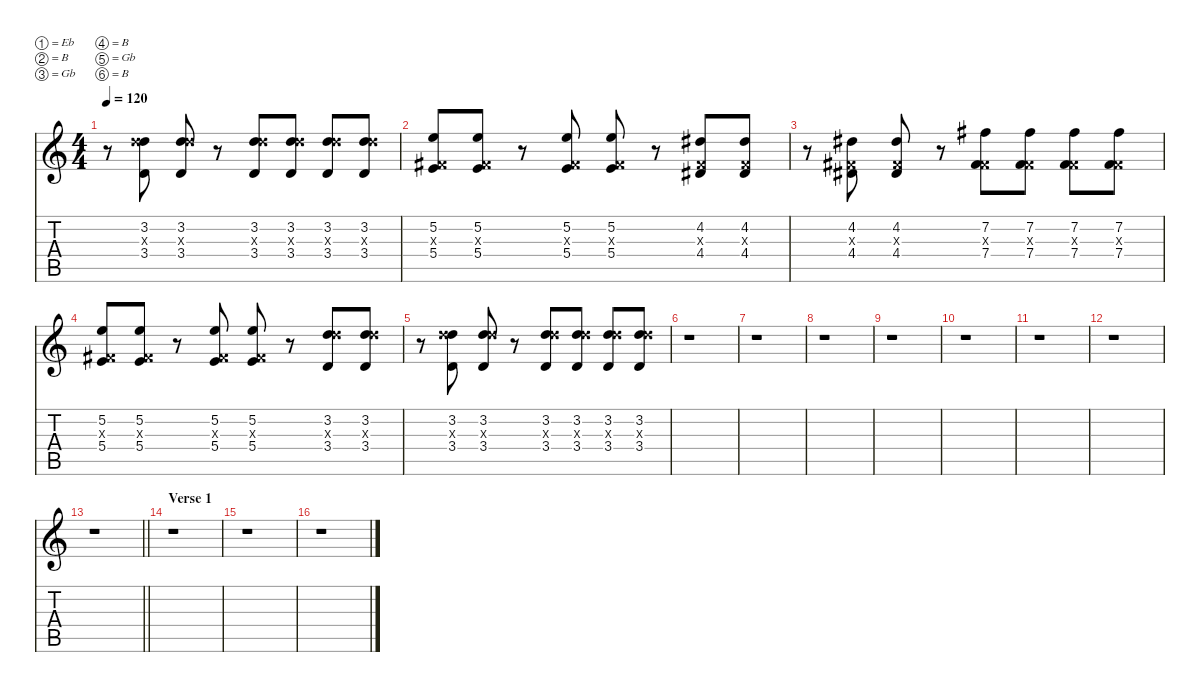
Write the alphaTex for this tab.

\defaultSystemsLayout 4
\hideDynamics
\bracketExtendMode nobrackets
\singleTrackTrackNamePolicy hidden
\multiTrackTrackNamePolicy hidden
\firstSystemTrackNameMode fullname
\firstSystemTrackNameOrientation horizontal
\otherSystemsTrackNameOrientation horizontal
\track ("Lead Guitar 1" "dist.guit.") {instrument distortionguitar}
\staff {score tabs}
\tuning (Eb4 B3 Gb3 B2 Gb2 B1)
\ts (4 4)
\tempo 120
\clef g2
\ks c
r.8{dy f beam Down} (3.2 8.3{x} 3.4).8{beam Up} (3.2 8.3{x} 3.4).8{beam Up} r.8{beam Up} (3.2 8.3{x} 3.4).8{beam Up} (3.2 8.3{x} 3.4).8{beam Up} (3.2 8.3{x} 3.4).8{beam Up} (3.2 8.3{x} 3.4).8{beam Up} |
(5.2 0.3{x acc #} 5.4).8{beam Up} (5.2 0.3{x acc #} 5.4).8{beam Up} r.8{beam Up} (5.2 0.3{x acc #} 5.4).8{beam Up} (5.2 0.3{x acc #} 5.4).8{beam Up} r.8{beam Up} (4.2{acc #} 0.3{x acc #} 4.4{acc #}).8{beam Up} (4.2{acc #} 0.3{x acc #} 4.4{acc #}).8{beam Up} |
r.8{beam Down} (4.2{acc #} 0.3{x acc #} 4.4{acc #}).8{beam Up} (4.2{acc #} 0.3{x acc #} 4.4{acc #}).8{beam Up} r.8{beam Up} (7.2{acc #} 0.3{x acc #} 7.4{acc #}).8{beam Down} (7.2{acc #} 0.3{x acc #} 7.4{acc #}).8{beam Down} (7.2{acc #} 0.3{x acc #} 7.4{acc #}).8{beam Down} (7.2{acc #} 0.3{x acc #} 7.4{acc #}).8{beam Down} |
(5.2 0.3{x acc #} 5.4).8{beam Up} (5.2 0.3{x acc #} 5.4).8{beam Up} r.8{beam Up} (5.2 0.3{x acc #} 5.4).8{beam Up} (5.2 0.3{x acc #} 5.4).8{beam Up} r.8{beam Up} (3.2 8.3{x} 3.4).8{beam Up} (3.2 8.3{x} 3.4).8{beam Up} |
r.8{beam Down} (3.2 8.3{x} 3.4).8{beam Up} (3.2 8.3{x} 3.4).8{beam Up} r.8{beam Up} (3.2 8.3{x} 3.4).8{beam Up} (3.2 8.3{x} 3.4).8{beam Up} (3.2 8.3{x} 3.4).8{beam Up} (3.2 8.3{x} 3.4).8{beam Up} |
r.1{beam Down} |
r.1{beam Down} |
r.1{beam Down} |
r.1{beam Down} |
r.1{beam Down} |
r.1{beam Down} |
r.1{beam Down} |
\barLineRight lightlight
r.1{beam Down} |
\section ("" "Verse 1")
r.1{beam Down} |
r.1{beam Down} |
r.1{beam Down}
